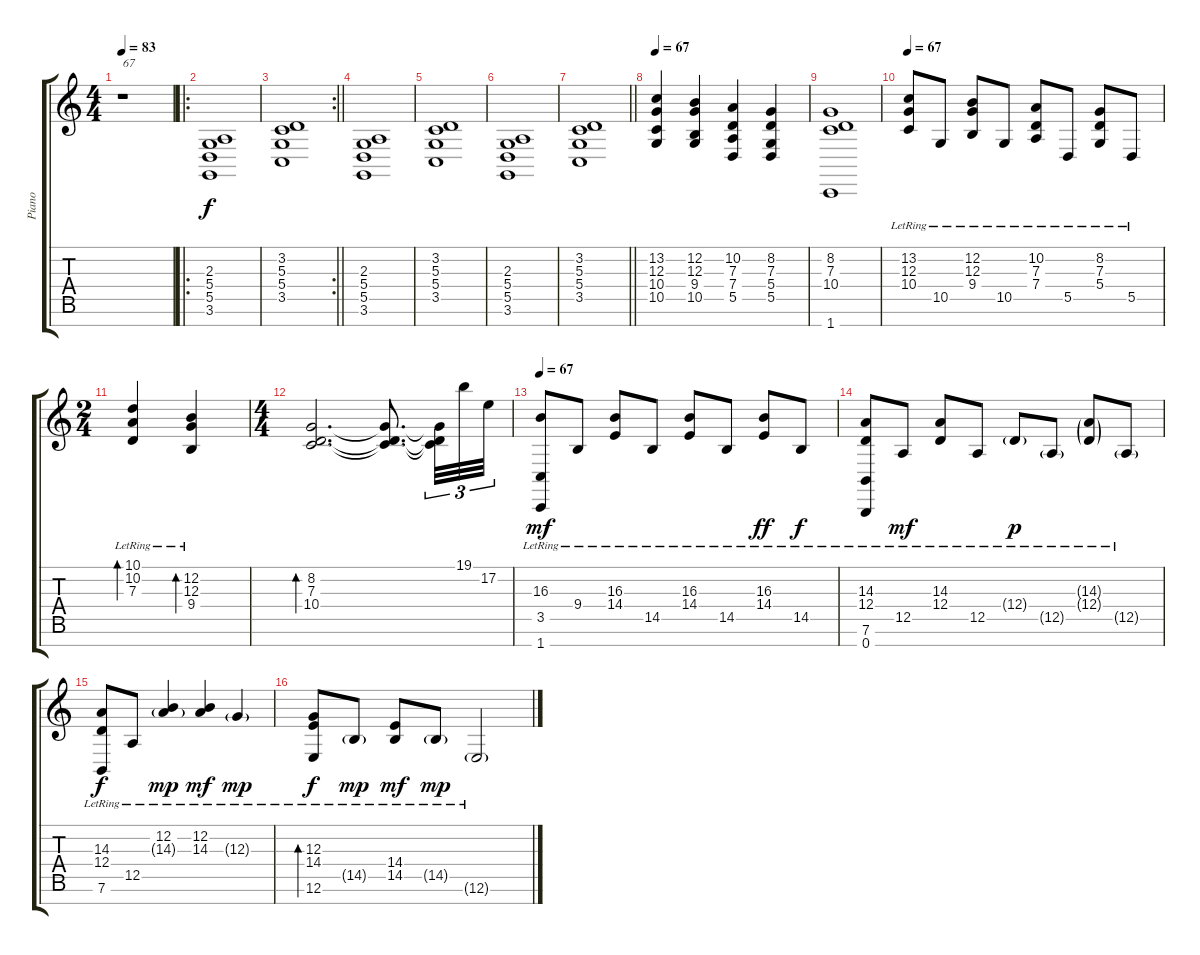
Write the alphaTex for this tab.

\track ("Piano" "Piano") {instrument acousticgrandpiano}
\staff {score tabs}
\tuning (E4 B3 G3 D3 A2 E2 B1) {hide}
\ts (4 4)
\section ("" "")
\tempo 83
\tempo 67
\tempo 83
\clef g2
\ks c
r.1{txt "67" dy f instrument acousticgrandpiano} |
\ro
(2.3 5.4 5.5 3.6).1 |
\rc 2
\barLineRight lightlight
(3.2 5.3 5.4 3.5).1 |
\section ("" "")
(2.3 5.4 5.5 3.6).1 |
(3.2 5.3 5.4 3.5).1 |
(2.3 5.4 5.5 3.6).1 |
\barLineRight lightlight
(3.2 5.3 5.4 3.5).1 |
\section ("" "")
\tempo 67
(13.2 12.3 10.4 10.5).4 (12.2 12.3 9.4 10.5).4 (10.2 7.3 7.4 5.5).4 (8.2 7.3 5.4 5.5).4 |
(8.2 7.3 10.4 1.7).1 |
\tempo 67
(13.2{lr} 12.3{lr} 10.4{lr}).8 10.5{lr}.8 (12.2{lr} 12.3{lr} 9.4{lr}).8 10.5{lr}.8 (10.2{lr} 7.3{lr} 7.4{lr}).8 5.5{lr}.8 (8.2{lr} 7.3{lr} 5.4{lr}).8 5.5{lr}.8 |
\ts (2 4)
(10.1{lr} 10.2{lr} 7.3{lr}).4{bd 60} (12.2{lr} 12.3{lr} 9.4{lr}).4{bd 60} |
\ts (4 4)
(8.2 7.3 10.4).2{d bd 60} (8.2{t} 7.3{t} 10.4{t}).8{d} (8.2{t} 7.3{t} 10.4{t}).32{tu (3 2)} 19.1.32{tu (3 2)} 17.2.32{tu (3 2)} |
\tempo 67
(16.3{lr} 3.5{lr} 1.7{lr}).8{dy mf} 9.4{lr}.8 (16.3{lr} 14.4{lr}).8 14.5{lr}.8 (16.3{lr} 14.4{lr}).8 14.5{lr}.8 (16.3{lr} 14.4{lr}).8{dy ff} 14.5{lr}.8{dy f} |
(14.3{lr} 12.4{lr} 7.6{lr} 0.7{lr}).8 12.5{lr}.8{dy mf} (14.3{lr} 12.4{lr}).8 12.5{lr}.8 12.4{g lr}.8{dy p} 12.5{g lr}.8 (14.3{g lr} 12.4{g lr}).8 12.5{g lr}.8 |
(14.3{lr} 12.4{lr} 7.6{lr}).8{dy f} 12.5{lr}.8 (12.2{lr} 14.3{g lr}).4{dy mp} (12.2{lr} 14.3{lr}).4{dy mf} 12.3{g lr}.4{dy mp} |
(12.3{lr} 14.4{lr} 12.6{lr}).8{bd 120 dy f} 14.5{g lr}.8{dy mp} (14.4{lr} 14.5{lr}).8{dy mf} 14.5{g lr}.8{dy mp} 12.6{g lr}.2
